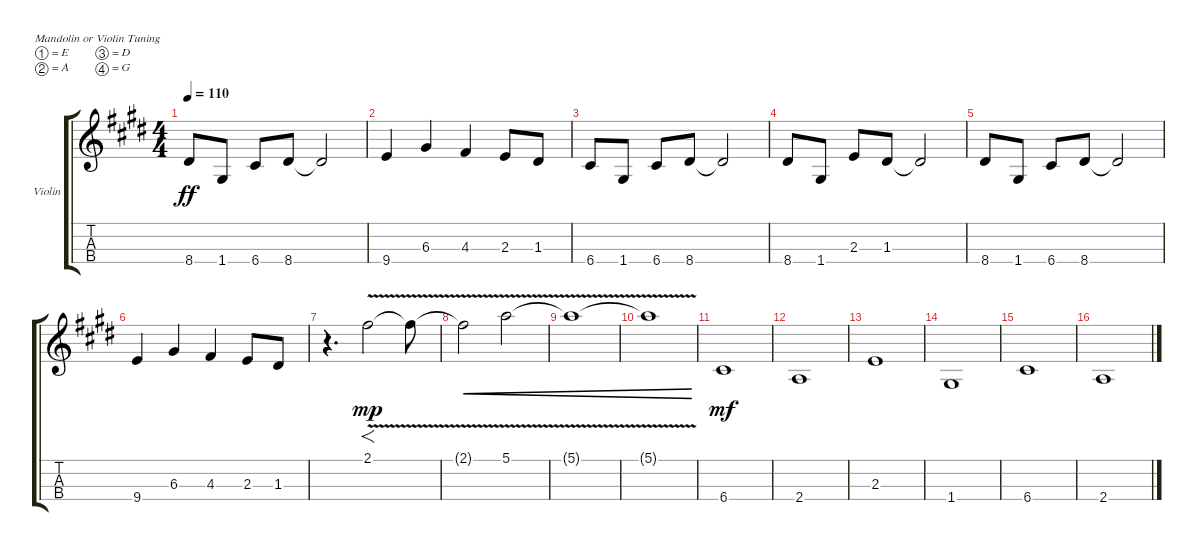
\defaultSystemsLayout 4
\bracketExtendMode groupsimilarinstruments
\firstSystemTrackNameOrientation horizontal
\otherSystemsTrackNameOrientation horizontal
\track ("Violin" "Violin") {instrument violin}
\staff {score tabs}
\tuning (E5 A4 D4 G3)
\ts (4 4)
\tempo 110
\clef g2
\ks c#minor
8.4.8{dy ff} 1.4.8 6.4.8 8.4.8 8.4{t}.2 |
9.4.4 6.3.4 4.3.4 2.3.8 1.3.8 |
6.4.8 1.4.8 6.4.8 8.4.8 8.4{t}.2 |
8.4.8 1.4.8 2.3.8 1.3.8 1.3{t}.2 |
8.4.8 1.4.8 6.4.8 8.4.8 8.4{t}.2 |
9.4.4 6.3.4 4.3.4 2.3.8 1.3.8 |
r.4{d} 2.1{v}.2{f dy mp} 2.1{v t}.8 |
2.1{v t}.2{cre} 5.1{v}.2{cre} |
5.1{v t}.1{cre} |
5.1{v t}.1{cre} |
6.4.1{dy mf} |
2.4.1 |
2.3.1 |
1.4.1 |
6.4.1 |
2.4.1
